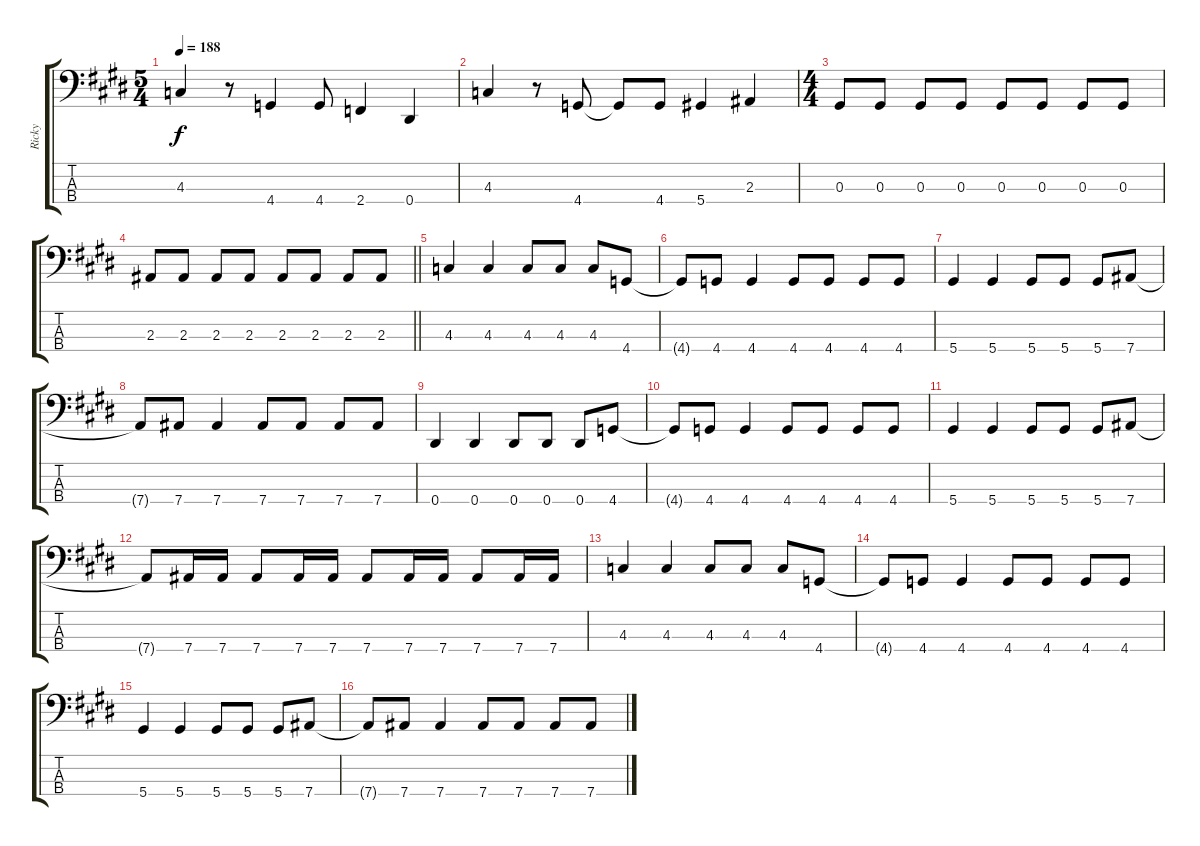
\track ("Ricky" "Ricky") {instrument electricbasspick}
\staff {score tabs}
\tuning (Gb2 Db2 Ab1 Eb1) {hide}
\ts (5 4)
\tempo 188
\clef f4
\ks e
4.3.4{dy f} r.8 4.4.4 4.4.8 2.4.4 0.4.4 |
4.3.4 r.8 4.4.8 4.4{t}.8 4.4.8 5.4.4 2.3.4 |
\ts (4 4)
0.3.8 0.3.8 0.3.8 0.3.8 0.3.8 0.3.8 0.3.8 0.3.8 |
\barLineRight lightlight
2.3.8 2.3.8 2.3.8 2.3.8 2.3.8 2.3.8 2.3.8 2.3.8 |
4.3.4 4.3.4 4.3.8 4.3.8 4.3.8 4.4.8 |
4.4{t}.8 4.4.8 4.4.4 4.4.8 4.4.8 4.4.8 4.4.8 |
5.4.4 5.4.4 5.4.8 5.4.8 5.4.8 7.4.8 |
7.4{t}.8 7.4.8 7.4.4 7.4.8 7.4.8 7.4.8 7.4.8 |
0.4.4 0.4.4 0.4.8 0.4.8 0.4.8 4.4.8 |
4.4{t}.8 4.4.8 4.4.4 4.4.8 4.4.8 4.4.8 4.4.8 |
5.4.4 5.4.4 5.4.8 5.4.8 5.4.8 7.4.8 |
7.4{t}.8 7.4.16 7.4.16 7.4.8 7.4.16 7.4.16 7.4.8 7.4.16 7.4.16 7.4.8 7.4.16 7.4.16 |
4.3.4 4.3.4 4.3.8 4.3.8 4.3.8 4.4.8 |
4.4{t}.8 4.4.8 4.4.4 4.4.8 4.4.8 4.4.8 4.4.8 |
5.4.4 5.4.4 5.4.8 5.4.8 5.4.8 7.4.8 |
7.4{t}.8 7.4.8 7.4.4 7.4.8 7.4.8 7.4.8 7.4.8
